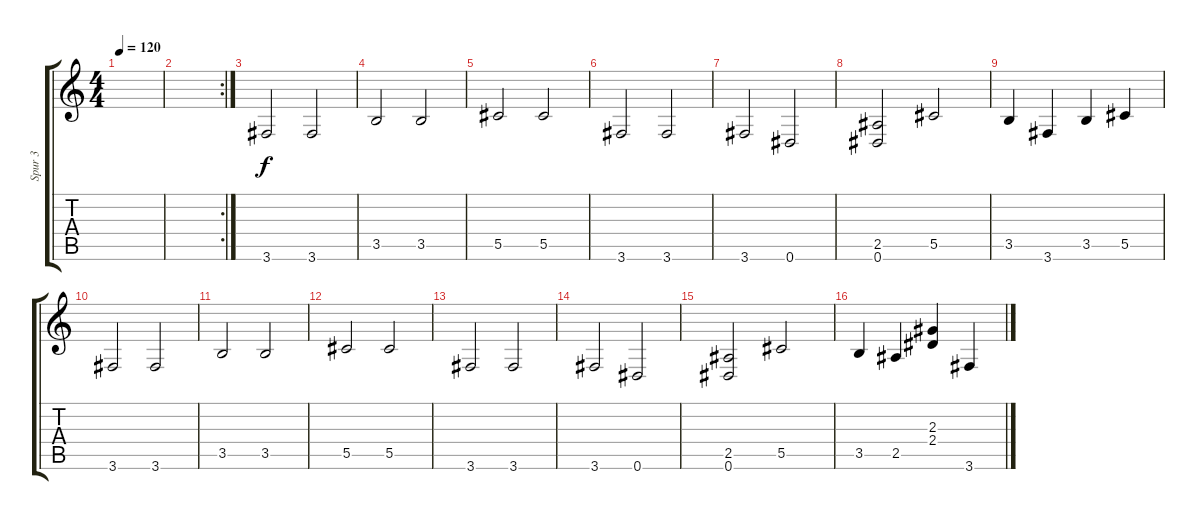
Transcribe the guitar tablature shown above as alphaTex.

\track ("Spur 3" "Spur 3") {instrument electricbasspick}
\staff {score tabs}
\tuning (Eb4 Bb3 Gb3 Db3 Ab2 Eb2) {hide}
\ts (4 4)
\tempo 120
\clef g2
\ks c
|
\rc 2
|
3.6.2 3.6.2 |
3.5.2 3.5.2 |
5.5.2 5.5.2 |
3.6.2 3.6.2 |
3.6.2 0.6.2 |
(2.5 0.6).2 5.5.2 |
3.5.4 3.6.4 3.5.4 5.5.4 |
3.6.2 3.6.2 |
3.5.2 3.5.2 |
5.5.2 5.5.2 |
3.6.2 3.6.2 |
3.6.2 0.6.2 |
(2.5 0.6).2 5.5.2 |
3.5.4 2.5.4 (2.3 2.4).4 3.6.4
